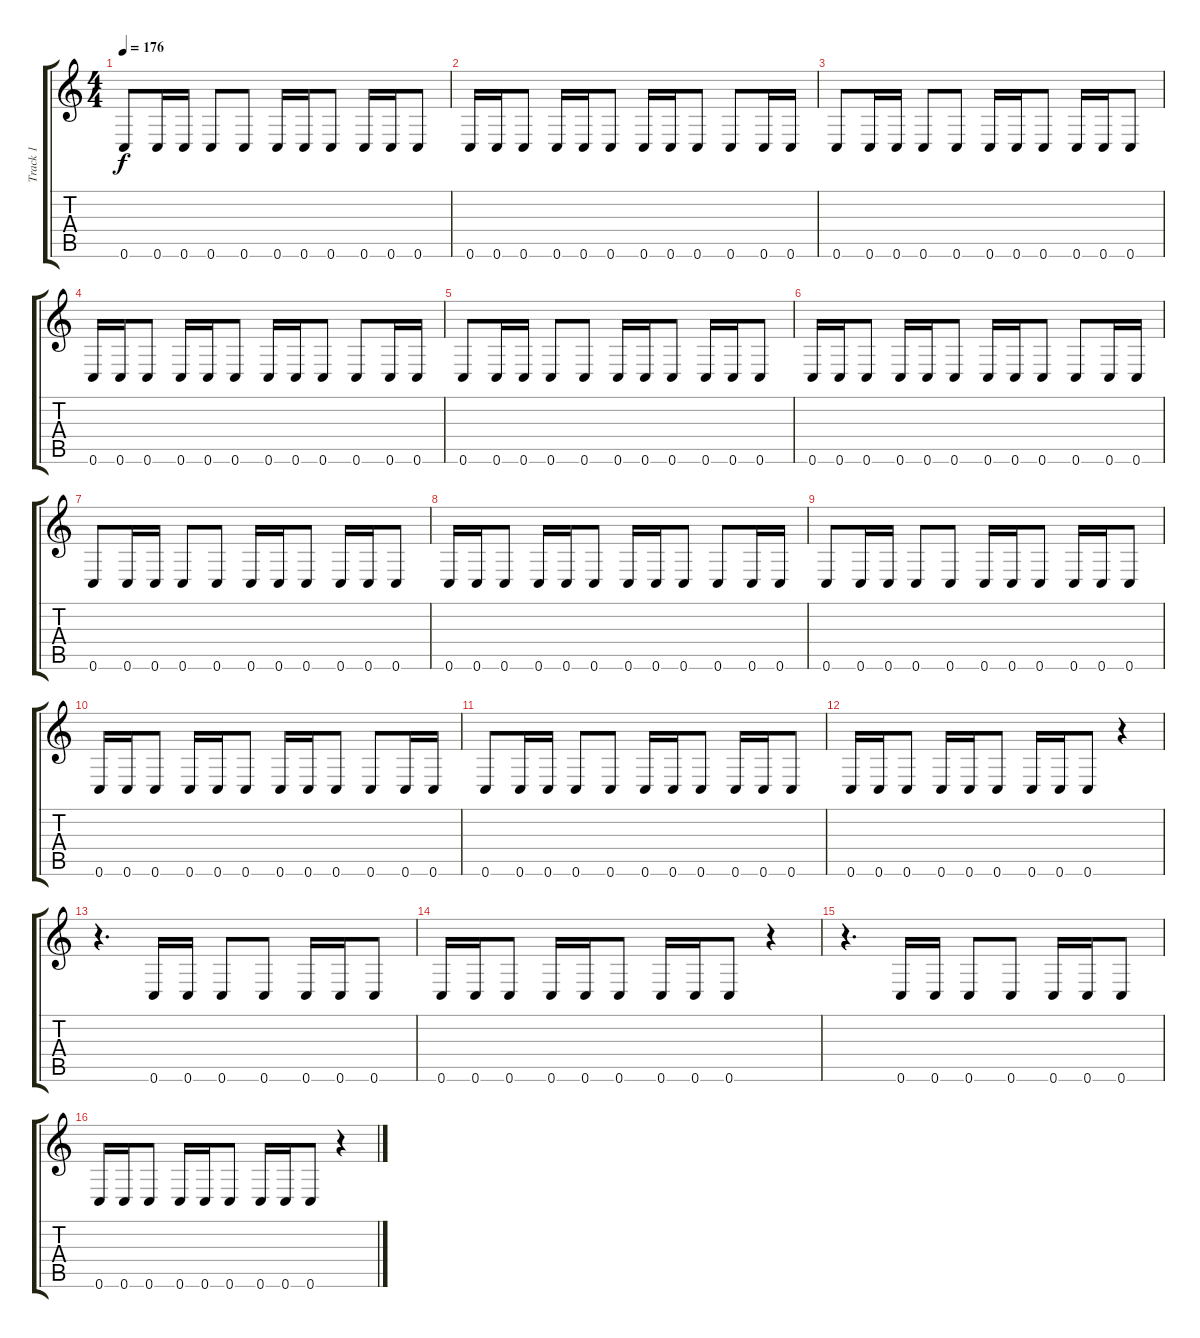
\track ("Track 1" "Track 1") {instrument distortionguitar}
\staff {score tabs}
\tuning (D4 A3 F3 C3 G2 C2) {hide}
\ts (4 4)
\tempo 176
\clef g2
\ks c
0.6.8{dy f} 0.6.16 0.6.16 0.6.8 0.6.8 0.6.16 0.6.16 0.6.8 0.6.16 0.6.16 0.6.8 |
0.6.16 0.6.16 0.6.8 0.6.16 0.6.16 0.6.8 0.6.16 0.6.16 0.6.8 0.6.8 0.6.16 0.6.16 |
0.6.8 0.6.16 0.6.16 0.6.8 0.6.8 0.6.16 0.6.16 0.6.8 0.6.16 0.6.16 0.6.8 |
0.6.16 0.6.16 0.6.8 0.6.16 0.6.16 0.6.8 0.6.16 0.6.16 0.6.8 0.6.8 0.6.16 0.6.16 |
0.6.8 0.6.16 0.6.16 0.6.8 0.6.8 0.6.16 0.6.16 0.6.8 0.6.16 0.6.16 0.6.8 |
0.6.16 0.6.16 0.6.8 0.6.16 0.6.16 0.6.8 0.6.16 0.6.16 0.6.8 0.6.8 0.6.16 0.6.16 |
0.6.8 0.6.16 0.6.16 0.6.8 0.6.8 0.6.16 0.6.16 0.6.8 0.6.16 0.6.16 0.6.8 |
0.6.16 0.6.16 0.6.8 0.6.16 0.6.16 0.6.8 0.6.16 0.6.16 0.6.8 0.6.8 0.6.16 0.6.16 |
0.6.8 0.6.16 0.6.16 0.6.8 0.6.8 0.6.16 0.6.16 0.6.8 0.6.16 0.6.16 0.6.8 |
0.6.16 0.6.16 0.6.8 0.6.16 0.6.16 0.6.8 0.6.16 0.6.16 0.6.8 0.6.8 0.6.16 0.6.16 |
0.6.8 0.6.16 0.6.16 0.6.8 0.6.8 0.6.16 0.6.16 0.6.8 0.6.16 0.6.16 0.6.8 |
0.6.16 0.6.16 0.6.8 0.6.16 0.6.16 0.6.8 0.6.16 0.6.16 0.6.8 r.4 |
r.4{d} 0.6.16 0.6.16 0.6.8 0.6.8 0.6.16 0.6.16 0.6.8 |
0.6.16 0.6.16 0.6.8 0.6.16 0.6.16 0.6.8 0.6.16 0.6.16 0.6.8 r.4 |
r.4{d} 0.6.16 0.6.16 0.6.8 0.6.8 0.6.16 0.6.16 0.6.8 |
0.6.16 0.6.16 0.6.8 0.6.16 0.6.16 0.6.8 0.6.16 0.6.16 0.6.8 r.4
